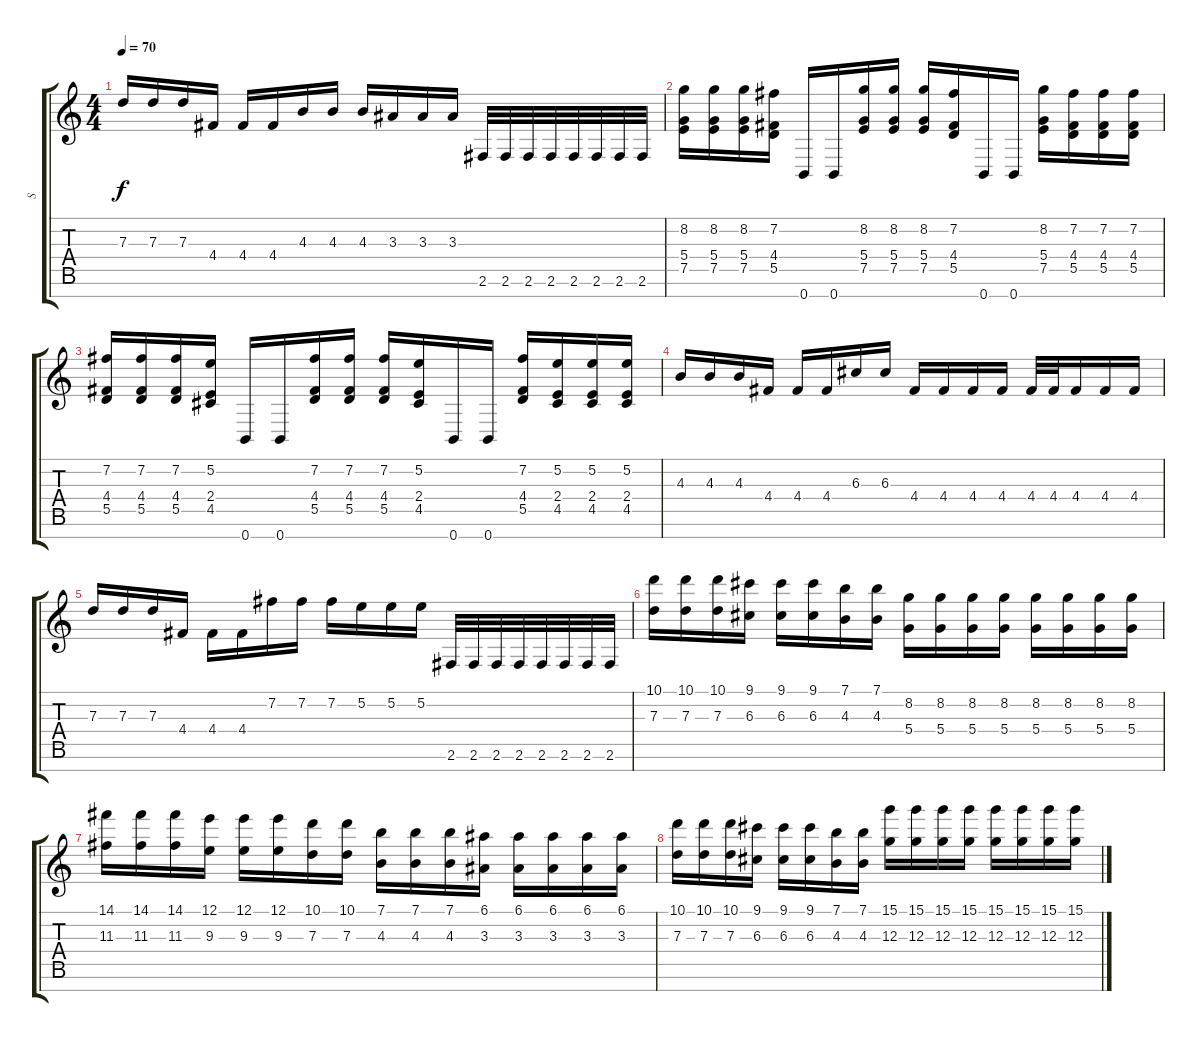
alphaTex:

\track ("S" "S") {instrument distortionguitar}
\staff {score tabs}
\tuning (E4 B3 G3 D3 A2 E2 B1) {hide}
\ts (4 4)
\tempo 70
\clef g2
\ks c
7.3.16{dy f} 7.3.16 7.3.16 4.4.16 4.4.16 4.4.16 4.3.16 4.3.16 4.3.16 3.3.16 3.3.16 3.3.16 2.6.32 2.6.32 2.6.32 2.6.32 2.6.32 2.6.32 2.6.32 2.6.32 |
(8.2 5.4 7.5).16 (8.2 5.4 7.5).16 (8.2 5.4 7.5).16 (7.2 4.4 5.5).16 0.7.16 0.7.16 (8.2 5.4 7.5).16 (8.2 5.4 7.5).16 (8.2 5.4 7.5).16 (7.2 4.4 5.5).16 0.7.16 0.7.16 (8.2 5.4 7.5).16 (7.2 4.4 5.5).16 (7.2 4.4 5.5).16 (7.2 4.4 5.5).16 |
(7.2 4.4 5.5).16 (7.2 4.4 5.5).16 (7.2 4.4 5.5).16 (5.2 2.4 4.5).16 0.7.16 0.7.16 (7.2 4.4 5.5).16 (7.2 4.4 5.5).16 (7.2 4.4 5.5).16 (5.2 2.4 4.5).16 0.7.16 0.7.16 (7.2 4.4 5.5).16 (5.2 2.4 4.5).16 (5.2 2.4 4.5).16 (5.2 2.4 4.5).16 |
4.3.16 4.3.16 4.3.16 4.4.16 4.4.16 4.4.16 6.3.16 6.3.16 4.4.16 4.4.16 4.4.16 4.4.16 4.4.32 4.4.32 4.4.16 4.4.16 4.4.16 |
7.3.16 7.3.16 7.3.16 4.4.16 4.4.16 4.4.16 7.2.16 7.2.16 7.2.16 5.2.16 5.2.16 5.2.16 2.6.32 2.6.32 2.6.32 2.6.32 2.6.32 2.6.32 2.6.32 2.6.32 |
\section ("" " ")
(10.1 7.3).16 (10.1 7.3).16 (10.1 7.3).16 (9.1 6.3).16 (9.1 6.3).16 (9.1 6.3).16 (7.1 4.3).16 (7.1 4.3).16 (8.2 5.4).16 (8.2 5.4).16 (8.2 5.4).16 (8.2 5.4).16 (8.2 5.4).16 (8.2 5.4).16 (8.2 5.4).16 (8.2 5.4).16 |
(14.1 11.3).16 (14.1 11.3).16 (14.1 11.3).16 (12.1 9.3).16 (12.1 9.3).16 (12.1 9.3).16 (10.1 7.3).16 (10.1 7.3).16 (7.1 4.3).16 (7.1 4.3).16 (7.1 4.3).16 (6.1 3.3).16 (6.1 3.3).16 (6.1 3.3).16 (6.1 3.3).16 (6.1 3.3).16 |
(10.1 7.3).16 (10.1 7.3).16 (10.1 7.3).16 (9.1 6.3).16 (9.1 6.3).16 (9.1 6.3).16 (7.1 4.3).16 (7.1 4.3).16 (15.1 12.3).16 (15.1 12.3).16 (15.1 12.3).16 (15.1 12.3).16 (15.1 12.3).16 (15.1 12.3).16 (15.1 12.3).16 (15.1 12.3).16
